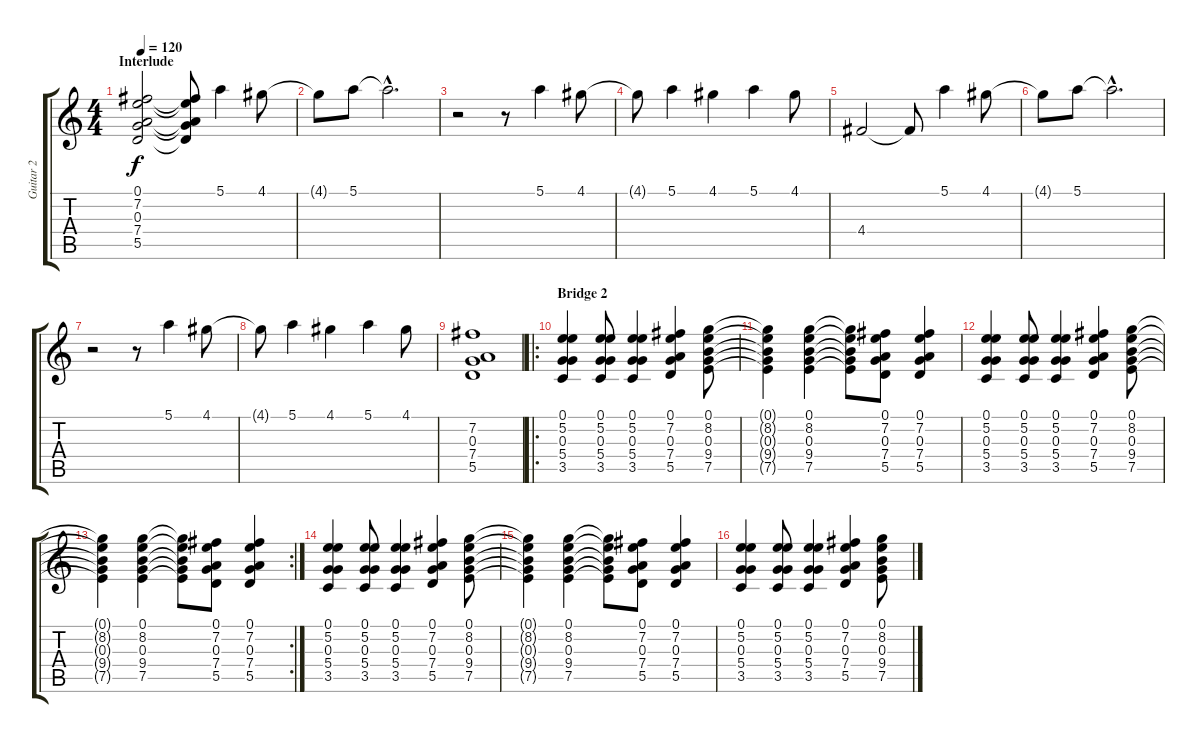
\track ("Guitar 2" "Guitar 2") {instrument distortionguitar}
\staff {score tabs}
\tuning (E4 B3 G3 D3 A2 E2) {hide}
\ts (4 4)
\section ("" "Interlude")
\tempo 120
\clef g2
\ks c
(0.1{t} 7.2{t} 0.3{t} 7.4{t} 5.5{t}).2{dy f} (0.1{t} 7.2{t} 0.3{t} 7.4{t} 5.5{t}).8 5.1.4 4.1.8 |
4.1{t}.8 5.1.8 5.1{hac t}.2{d} |
r.2 r.8 5.1.4 4.1.8 |
4.1{t}.8 5.1.4 4.1.4 5.1.4 4.1.8 |
4.4.2 4.4{t}.8 5.1.4 4.1.8 |
4.1{t}.8 5.1.8 5.1{hac t}.2{d} |
r.2 r.8 5.1.4 4.1.8 |
4.1{t}.8 5.1.4 4.1.4 5.1.4 4.1.8 |
(7.2 0.3 7.4 5.5).1 |
\ro
\section ("" "Bridge 2")
(0.1 5.2 0.3 5.4 3.5).4 (0.1 5.2 0.3 5.4 3.5).8 (0.1 5.2 0.3 5.4 3.5).4 (0.1 7.2 0.3 7.4 5.5).4 (0.1 8.2 0.3 9.4 7.5).8 |
(0.1{t} 8.2{t} 0.3{t} 9.4{t} 7.5{t}).4 (0.1 8.2 0.3 9.4 7.5).4 (0.1{t} 8.2{t} 0.3{t} 9.4{t} 7.5{t}).8 (0.1 7.2 0.3 7.4 5.5).8 (0.1 7.2 0.3 7.4 5.5).4 |
(0.1 5.2 0.3 5.4 3.5).4 (0.1 5.2 0.3 5.4 3.5).8 (0.1 5.2 0.3 5.4 3.5).4 (0.1 7.2 0.3 7.4 5.5).4 (0.1 8.2 0.3 9.4 7.5).8 |
\rc 2
(0.1{t} 8.2{t} 0.3{t} 9.4{t} 7.5{t}).4 (0.1 8.2 0.3 9.4 7.5).4 (0.1{t} 8.2{t} 0.3{t} 9.4{t} 7.5{t}).8 (0.1 7.2 0.3 7.4 5.5).8 (0.1 7.2 0.3 7.4 5.5).4 |
(0.1 5.2 0.3 5.4 3.5).4 (0.1 5.2 0.3 5.4 3.5).8 (0.1 5.2 0.3 5.4 3.5).4 (0.1 7.2 0.3 7.4 5.5).4 (0.1 8.2 0.3 9.4 7.5).8 |
(0.1{t} 8.2{t} 0.3{t} 9.4{t} 7.5{t}).4 (0.1 8.2 0.3 9.4 7.5).4 (0.1{t} 8.2{t} 0.3{t} 9.4{t} 7.5{t}).8 (0.1 7.2 0.3 7.4 5.5).8 (0.1 7.2 0.3 7.4 5.5).4 |
(0.1 5.2 0.3 5.4 3.5).4 (0.1 5.2 0.3 5.4 3.5).8 (0.1 5.2 0.3 5.4 3.5).4 (0.1 7.2 0.3 7.4 5.5).4 (0.1 8.2 0.3 9.4 7.5).8
